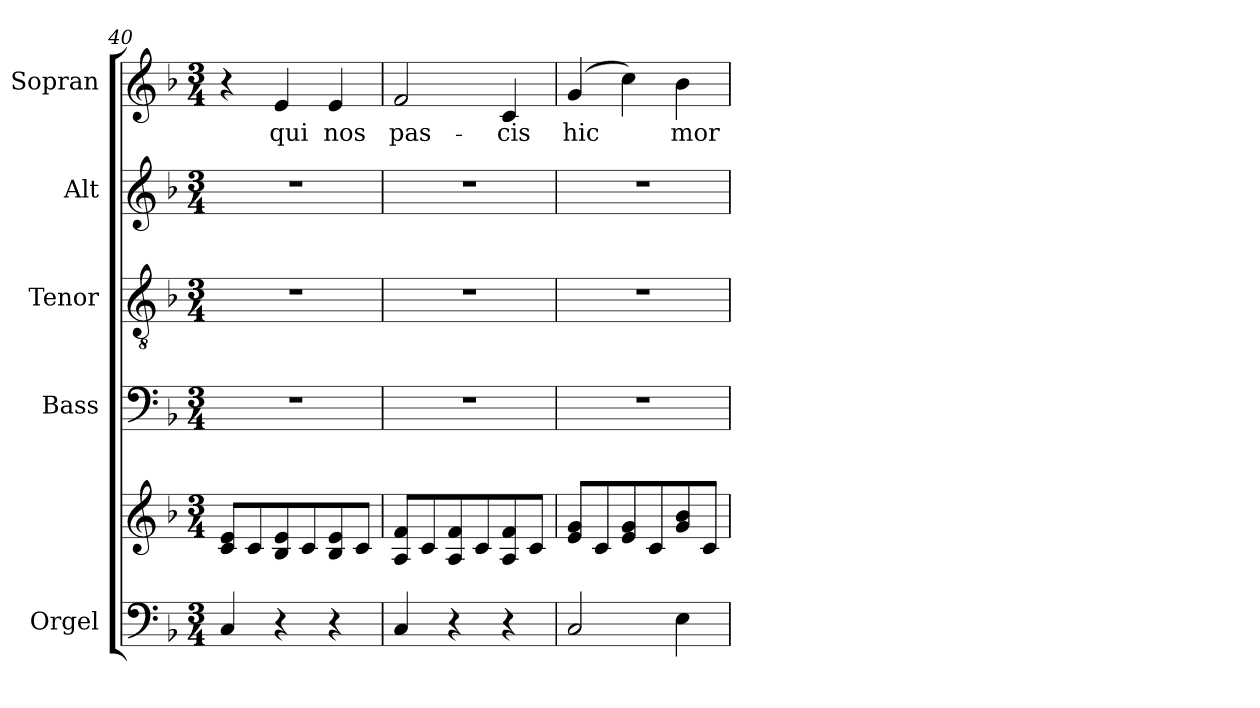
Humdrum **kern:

**kern	**kern	**kern	**kern	**kern	**kern	**text
*part5	*part5	*part4	*part3	*part2	*part1	*part1
*staff6	*staff5	*staff4	*staff3	*staff2	*staff1	*staff1
*I"Orgel	*	*I"Bass	*I"Tenor	*I"Alt	*I"Sopran	*
*I'Org.	*	*I'B	*I'T	*I'A	*I'S	*
*clefF4	*clefG2	*clefF4	*clefGv2	*clefG2	*clefG2	*
*k[b-]	*k[b-]	*k[b-]	*k[b-]	*k[b-]	*k[b-]	*
*F:	*F:	*F:	*F:	*F:	*F:	*
*M3/4	*M3/4	*M3/4	*M3/4	*M3/4	*M3/4	*
=40	=40	=40	=40	=40	=40	=40
4C/	8c/ 8e/L	2.r	2.r	2.r	4r	.
.	8c/	.	.	.	.	.
!	!	!	!	!	!	!LO:LY:b
4r	8B-/ 8e/	.	.	.	4e/	qui
.	8c/	.	.	.	.	.
!	!	!	!	!	!	!LO:LY:b
4r	8B-/ 8e/	.	.	.	4e/	nos
.	8c/J	.	.	.	.	.
=41	=41	=41	=41	=41	=41	=41
!	!	!	!	!	!	!LO:LY:b
4C/	8A/ 8f/L	2.r	2.r	2.r	2f/	pas-
.	8c/	.	.	.	.	.
4r	8A/ 8f/	.	.	.	.	.
.	8c/	.	.	.	.	.
!	!	!	!	!	!	!LO:LY:b
4r	8A/ 8f/	.	.	.	4c/	-cis
.	8c/J	.	.	.	.	.
=42	=42	=42	=42	=42	=42	=42
!	!	!	!	!	!	!LO:LY:b
2C/	8e/ 8g/L	2.r	2.r	2.r	(4g/	hic
.	8c/	.	.	.	.	.
.	8e/ 8g/	.	.	.	4cc\)	.
.	8c/	.	.	.	.	.
!	!	!	!	!	!	!LO:LY:b
4E\	8g/ 8b-/	.	.	.	4b-\	mor-
.	8c/J	.	.	.	.	.
=	=	=	=	=	=	=
*-	*-	*-	*-	*-	*-	*-
